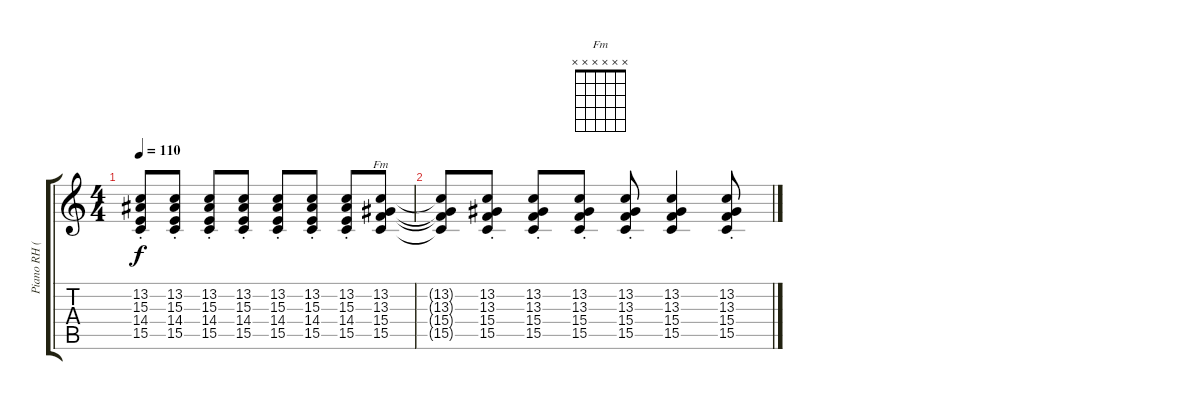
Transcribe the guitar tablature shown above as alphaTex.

\track ("Piano RH (Hogson)" "Piano RH (") {instrument electricgrandpiano}
\staff {score tabs}
\tuning (E4 B3 G3 D3 A2 E2) {hide}
\chord ("Fm" x x x x x x)
\ts (4 4)
\tempo 110
\clef g2
\ks c
(13.2{st} 15.3{st} 14.4{st} 15.5{st}).8{dy f} (13.2 15.3{st} 14.4{st} 15.5{st}).8 (13.2 15.3{st} 14.4{st} 15.5{st}).8 (13.2 15.3{st} 14.4{st} 15.5{st}).8 (13.2 15.3{st} 14.4{st} 15.5{st}).8 (13.2 15.3{st} 14.4{st} 15.5{st}).8 (13.2 15.3{st} 14.4{st} 15.5{st}).8 (13.2 13.3 15.4 15.5).8{ch "Fm"} |
(13.2{t} 13.3{t} 15.4{t} 15.5{t}).8 (13.2{st} 13.3{st} 15.4{st} 15.5{st}).8 (13.2{st} 13.3{st} 15.4{st} 15.5{st}).8 (13.2{st} 13.3{st} 15.4{st} 15.5{st}).8 (13.2{st} 13.3{st} 15.4{st} 15.5{st}).8 (13.2 13.3 15.4 15.5).4 (13.2{st} 13.3{st} 15.4{st} 15.5{st}).8
